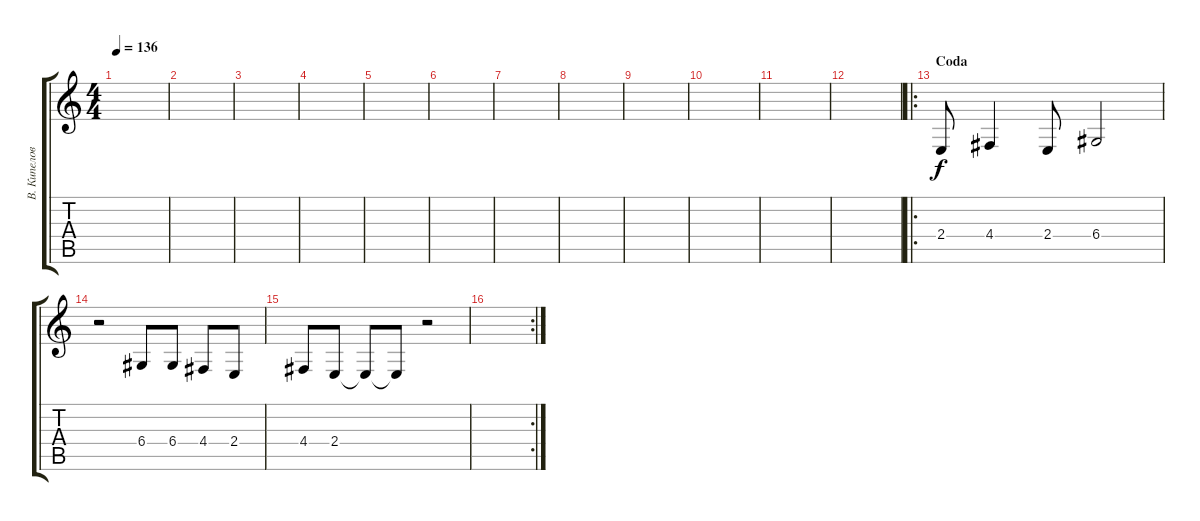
\track ("В. Кипелов" "В. Кипелов") {instrument tenorsax}
\staff {score tabs}
\tuning (E4 B3 G3 D3 A2 E2) {hide}
\ts (4 4)
\tempo 136
\clef g2
\ks c
|
|
|
|
|
|
|
|
|
|
|
|
\ro
\section ("" "Coda")
2.4.8 4.4.4 2.4.8 6.4.2 |
r.2 6.4.8 6.4.8 4.4.8 2.4.8 |
4.4.8 2.4.8 2.4{t}.8 2.4{t}.8 r.2 |
\rc 2
